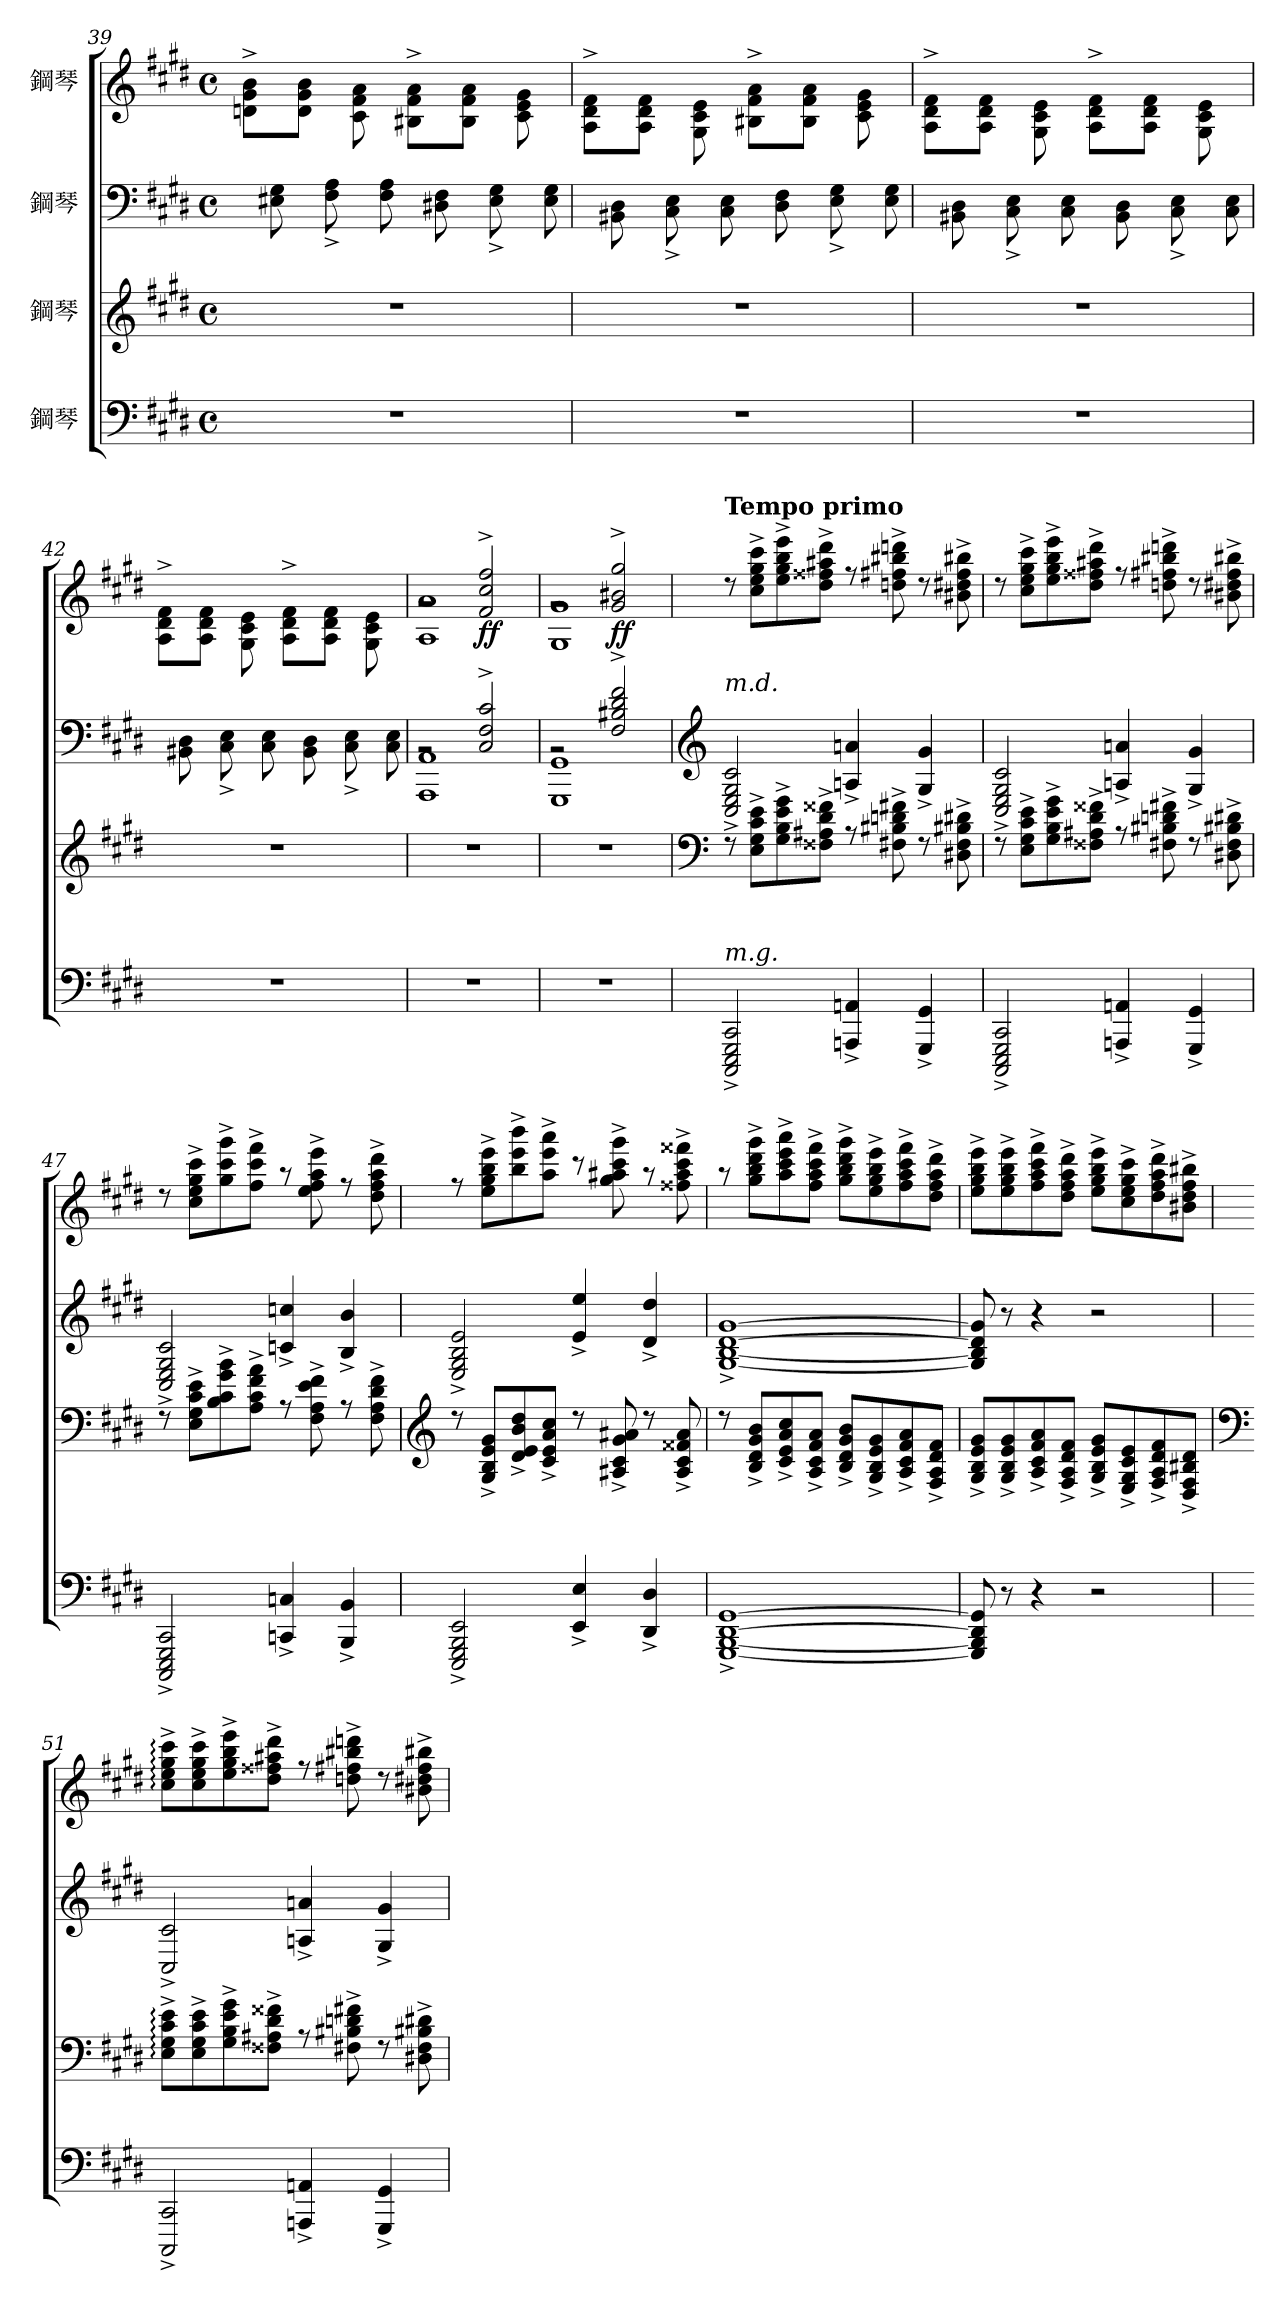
**kern	**kern	**dynam	**kern	**kern	**dynam
*part4	*part3	*part3	*part2	*part1	*part1
*staff4	*staff3	*staff3	*staff2	*staff1	*staff1
*I"鋼琴	*I"鋼琴	*	*I"鋼琴	*I"鋼琴	*
*clefF4	*clefG2	*	*clefF4	*clefG2	*
*k[f#c#g#d#]	*k[f#c#g#d#]	*	*k[f#c#g#d#]	*k[f#c#g#d#]	*
*M4/4	*M4/4	*	*M4/4	*M4/4	*
*met(c)	*met(c)	*	*met(c)	*met(c)	*
=39	=39	=39	=39	=39	=39
*	*	*	*^	*	*
*	*	*	*	*Xtuplet	*Xtuplet	*
1r	1r	.	12ryy	12ryy	12dn\^ 12g#\^ 12b\^L	.
.	.	.	12E#X/yy 12G#/yy	12E#X 12G#	12ryy	.
.	.	.	12ryy	12ryy	12d\ 12g#\ 12b\J	.
.	.	.	12F#/yy^ 12A/yy^L	12F#^ 12A^	12ryy	.
.	.	.	12ryy	12ryy	12c#\ 12f#\ 12a\	.
.	.	.	12F#/yy 12A/yyJ	12F# 12A	12ryy	.
.	.	.	12ryy	12ryy	12B#X\^ 12f#\^ 12a\^L	.
.	.	.	12D#X/yy 12F#/yy	12D#X 12F#	12ryy	.
.	.	.	12ryy	12ryy	12B#\ 12f#\ 12a\J	.
.	.	.	12E#/yy^ 12G#/yy^L	12E#^ 12G#^	12ryy	.
.	.	.	12ryy	12ryy	12c#\ 12e\ 12g#\	.
.	.	.	12E#/yy 12G#/yyJ	12E# 12G#	12ryy	.
=40	=40	=40	=40	=40	=40	=40
*	*	*	*	*	*MM178	*
1r	1r	.	12ryy	12ryy	12A\^ 12d#\^ 12f#\^L	.
.	.	.	12BB#X/yy 12D#/yy	12BB#X 12D#	12ryy	.
.	.	.	12ryy	12ryy	12A\ 12d#\ 12f#\J	.
.	.	.	12C#/yy^ 12E/yy^L	12C#^ 12E^	12ryy	.
.	.	.	12ryy	12ryy	12G#\ 12c#\ 12e\	.
.	.	.	12C#/yy 12E/yyJ	12C# 12E	12ryy	.
.	.	.	12ryy	12ryy	12B#X\^ 12f#\^ 12a\^L	.
.	.	.	12D#/yy 12F#/yy	12D# 12F#	12ryy	.
.	.	.	12ryy	12ryy	12B#\ 12f#\ 12a\J	.
.	.	.	12E/yy^ 12G#/yy^L	12E^ 12G#^	12ryy	.
.	.	.	12ryy	12ryy	12c#\ 12e\ 12g#\	.
.	.	.	12E/yy 12G#/yyJ	12E 12G#	12ryy	.
!!LO:LB:g=z
=41	=41	=41	=41	=41	=41	=41
*	*	*	*	*	*MM174	*
1r	1r	.	12ryy	12ryy	12A\^ 12d#\^ 12f#\^L	.
.	.	.	12BB#X/yy 12D#/yy	12BB#X 12D#	12ryy	.
.	.	.	12ryy	12ryy	12A\ 12d#\ 12f#\J	.
.	.	.	12C#/yy^ 12E/yy^L	12C#^ 12E^	12ryy	.
.	.	.	12ryy	12ryy	12G#\ 12c#\ 12e\	.
.	.	.	12C#/yy 12E/yyJ	12C# 12E	12ryy	.
*	*	*	*	*	*MM170	*
.	.	.	12ryy	12ryy	12A\^ 12d#\^ 12f#\^L	.
.	.	.	12BB#/yy 12D#/yy	12BB# 12D#	12ryy	.
.	.	.	12ryy	12ryy	12A\ 12d#\ 12f#\J	.
.	.	.	12C#/yy^ 12E/yy^L	12C#^ 12E^	12ryy	.
.	.	.	12ryy	12ryy	12G#\ 12c#\ 12e\	.
.	.	.	12C#/yy 12E/yyJ	12C# 12E	12ryy	.
=42	=42	=42	=42	=42	=42	=42
*	*	*	*	*	*MM166	*
1r	1r	.	12ryy	12ryy	12A\^ 12d#\^ 12f#\^L	.
.	.	.	12BB#X/yy 12D#/yy	12BB#X 12D#	12ryy	.
.	.	.	12ryy	12ryy	12A\ 12d#\ 12f#\J	.
*	*	*	*	*	*MM162	*
.	.	.	12C#/yy^ 12E/yy^L	12C#^ 12E^	12ryy	.
.	.	.	12ryy	12ryy	12G#\ 12c#\ 12e\	.
.	.	.	12C#/yy 12E/yyJ	12C# 12E	12ryy	.
*	*	*	*	*	*MM156	*
.	.	.	12ryy	12ryy	12A\^ 12d#\^ 12f#\^L	.
.	.	.	12BB#/yy 12D#/yy	12BB# 12D#	12ryy	.
.	.	.	12ryy	12ryy	12A\ 12d#\ 12f#\J	.
*	*	*	*	*	*MM148	*
.	.	.	12C#/yy^ 12E/yy^L	12C#^ 12E^	12ryy	.
*	*	*	*	*	*MM142	*
.	.	.	12ryy	12ryy	12G#\ 12c#\ 12e\	.
*	*	*	*	*	*MM112	*
.	.	.	12C#/yy 12E/yyJ	12C# 12E	12ryy	.
=43	=43	=43	=43	=43	=43	=43
*	*	*	*	*	*MM128	*
*	*	*	*	*	*^	*
!	!	!	!	!	!	!	!LO:DY:b
1r	1r	.	2rBB	1AAA 1AA	2rg	1A 1a	other-dynamics
*	*	*	*	*	*MM120	*	*
!	!	!	!	!	!	!	!LO:DY:b
.	.	.	2C#/^ 2F#/^ 2c#/^	.	2f#/^ 2cc#/^ 2ff#/^	.	ff
=44	=44	=44	=44	=44	=44	=44	=44
*	*	*	*	*	*MM118	*	*
!	!	!	!	!	!	!	!LO:DY:b
1r	1r	.	2rBB	1GGG# 1GG#	2rg	1G# 1g#	other-dynamics
*	*	*	*	*	*MM104	*	*
!	!	!	!	!	!	!	!LO:DY:b
.	.	.	2F#/^ 2B#X/^ 2d#/^ 2f#/^	.	2g#/^ 2b#X/^ 2gg#/^	.	ff
*	*	*	*v	*v	*	*	*
!!LO:PB:g=z	!!
=45	=45	=45	=45	=45	=45	=45
*	*clefF4	*	*clefG2	*	*	*
*	*	*	*	*MM40	*	*
*	*^	*	*	*	*	*
!	!	!	!	!	!LO:TX:a:B:t=Tempo primo	!	!
!	!	!	!	!	!LO:TX:b:i:t=m.d.	!	!
!	!LO:TX:b:i:t=m.g.	!	!	!	!	!	!
!	!	!	!LO:DY:b	!	!	!	!
!	!	!	!LO:DY:n=1:b	!	!	!	!LO:DY:b
!	!	!	!	!	!	!	!LO:DY:n=1:b
2CCC#/^ 2EEE/^ 2GGG#/^ 2CC#/^	8r	8CCC#/yy^^^ 8EEE/yy^^^ 8GGG#/yy^^^ 8CC#/yy^^^	fff other-dynamics	2C#/^ 2E/^ 2G#/^ 2c#/^	8r	8C#/yy^^^ 8E/yy^^^ 8G#/yy^^^ 8c#/yy^^^	fff other-dynamics
*	*	*	*	*	*MM56	*	*
.	8E\^ 8G#\^ 8c#\^ 8e\^L	4.ryy	.	.	8cc#\^ 8ee\^ 8gg#\^ 8ccc#\^L	4.ryy	.
.	8G#\^ 8B\^ 8e\^ 8g#\^	.	.	.	8ee\^ 8gg#\^ 8bb\^ 8eee\^	.	.
.	8F##X\^ 8A#X\^ 8d#\^ 8f##X\^J	.	.	.	8dd#\^ 8ff##X\^ 8aa#X\^ 8ddd#\^J	.	.
*	*	*	*	*	*MM52	*	*
4AAAn/^ 4AAn/^	8r	8AAA/yy^ 8AA/yy^	.	4An/^ 4an/^	8r	8A/yy^ 8a/yy^	.
.	8F#X\^ 8B#X\^ 8dn\^ 8f#X\^	8ryy	.	.	8ddn\^ 8ff#X\^ 8bb#X\^ 8dddn\^	8ryy	.
*	*	*	*	*	*MM46	*	*
4GGG#/^ 4GG#/^	8r	8GGG#/yy^ 8GG#/yy^	.	4G#/^ 4g#/^	8r	8G#/yy^ 8g#/yy^	.
.	8D#X\^ 8F#\^ 8B#X\^ 8d#X\^	8ryy	.	.	8b#X\^ 8dd#X\^ 8ff#\^ 8bb#X\^	8ryy	.
=46	=46	=46	=46	=46	=46	=46	=46
*	*	*	*	*	*MM40	*	*
!	!	!	!LO:DY:b	!	!	!	!LO:DY:b
2CCC#/^ 2EEE/^ 2GGG#/^ 2CC#/^	8r	8CCC#/yy^^^ 8EEE/yy^^^ 8GGG#/yy^^^ 8CC#/yy^^^	other-dynamics	2C#/^ 2E/^ 2G#/^ 2c#/^	8r	8C#/yy^^^ 8E/yy^^^ 8G#/yy^^^ 8c#/yy^^^	other-dynamics
*	*	*	*	*	*MM56	*	*
.	8E\^ 8G#\^ 8c#\^ 8e\^L	4.ryy	.	.	8cc#\^ 8ee\^ 8gg#\^ 8ccc#\^L	4.ryy	.
.	8G#\^ 8B\^ 8e\^ 8g#\^	.	.	.	8ee\^ 8gg#\^ 8bb\^ 8eee\^	.	.
.	8F##X\^ 8A#X\^ 8d#\^ 8f##X\^J	.	.	.	8dd#\^ 8ff##X\^ 8aa#X\^ 8ddd#\^J	.	.
*	*	*	*	*	*MM52	*	*
4AAAn/^ 4AAn/^	8r	8AAA/yy^ 8AA/yy^	.	4An/^ 4an/^	8r	8A/yy^ 8a/yy^	.
.	8F#X\^ 8B#X\^ 8dn\^ 8f#X\^	8ryy	.	.	8ddn\^ 8ff#X\^ 8bb#X\^ 8dddn\^	8ryy	.
*	*	*	*	*	*MM46	*	*
4GGG#/^ 4GG#/^	8r	8GGG#/yy^ 8GG#/yy^	.	4G#/^ 4g#/^	8r	8G#/yy^ 8g#/yy^	.
.	8D#X\^ 8F#\^ 8B#X\^ 8d#X\^	8ryy	.	.	8b#X\^ 8dd#X\^ 8ff#\^ 8bb#X\^	8ryy	.
=47	=47	=47	=47	=47	=47	=47	=47
*	*	*	*	*	*MM40	*	*
2CCC#/^ 2EEE/^ 2GGG#/^ 2CC#/^	8r	8CCC#/yy^^^ 8EEE/yy^^^ 8GGG#/yy^^^ 8CC#/yy^^^	.	2C#/^ 2E/^ 2G#/^ 2c#/^	8r	8C#/yy^^^ 8E/yy^^^ 8G#/yy^^^ 8c#/yy^^^	.
*	*	*	*	*	*MM56	*	*
.	8E\^ 8G#\^ 8c#\^ 8e\^L	4.ryy	.	.	8cc#\^ 8ee\^ 8gg#\^ 8ccc#\^L	4.ryy	.
.	8B\^ 8c#\^ 8g#\^ 8b\^	.	.	.	8gg#\^ 8ccc#\^ 8ggg#\^	.	.
.	8A\^ 8c#\^ 8f#\^ 8a\^J	.	.	.	8ff#\^ 8ccc#\^ 8fff#\^J	.	.
*	*	*	*	*	*MM52	*	*
4CCn/^ 4Cn/^	8r	8CCn/yy^ 8Cn/yy^	.	4cn/^ 4ccn/^	8r	8cn/yy^ 8ccn/yy^	.
.	8F#\^ 8A\^ 8e\^ 8f#\^	8ryy	.	.	8ee\^ 8ff#\^ 8aa\^ 8eee\^	8ryy	.
*	*	*	*	*	*MM46	*	*
4BBB/^ 4BB/^	8r	8BBB/yy^ 8BB/yy^	.	4B/^ 4b/^	8r	8B/yy^ 8b/yy^	.
.	8F#\^ 8A\^ 8d#\^ 8f#\^	8ryy	.	.	8dd#\^ 8ff#\^ 8aa\^ 8ddd#\^	8ryy	.
!!LO:LB:g=z	!!
=48	=48	=48	=48	=48	=48	=48	=48
*	*clefG2	*	*	*	*	*	*
*	*	*	*	*	*MM40	*	*
2EEE/^ 2GGG#/^ 2BBB/^ 2EE/^	8r	8EEE/yy^^^ 8GGG#/yy^^^ 8BBB/yy^^^ 8EE/yy^^^	.	2E/^ 2G#/^ 2B/^ 2e/^	8r	8E/yy^^^ 8G#/yy^^^ 8B/yy^^^ 8e/yy^^^	.
*	*	*	*	*	*MM56	*	*
.	8G#/^ 8B/^ 8e/^ 8g#/^L	4.ryy	.	.	8ee\^ 8gg#\^ 8bb\^ 8eee\^L	4.ryy	.
.	8d#/^ 8e/^ 8b/^ 8dd#/^	.	.	.	8bb\^ 8eee\^ 8bbb\^	.	.
.	8c#/^ 8e/^ 8a/^ 8cc#/^J	.	.	.	8aa\^ 8eee\^ 8aaa\^J	.	.
*	*	*	*	*	*MM52	*	*
4EE/^ 4E/^	8r	8EE/yy^ 8E/yy^	.	4e/^ 4ee/^	8r	8e/yy^ 8ee/yy^	.
.	8A#X/^ 8c#/^ 8g#/^ 8a#X/^	8ryy	.	.	8gg#\^ 8aa#X\^ 8ccc#\^ 8ggg#\^	8ryy	.
*	*	*	*	*	*MM46	*	*
4DD#/^ 4D#/^	8r	8DD#/yy^ 8D#/yy^	.	4d#/^ 4dd#/^	8r	8d#/yy^ 8dd#/yy^	.
.	8A#/^ 8c#/^ 8f##X/^ 8a#/^	8ryy	.	.	8ff##X\^ 8aa#\^ 8ccc#\^ 8fff##X\^	8ryy	.
=49	=49	=49	=49	=49	=49	=49	=49
*	*	*	*	*	*MM36	*	*
!	!	!	!LO:DY:b	!	!	!	!LO:DY:b
[1GGG#^ [1BBB^ [1DD#^ [1GG#^	8r	8GGG#/yy^^^ 8BBB/yy^^^ 8DD#/yy^^^ 8GG#/yy^^^	other-dynamics	[1G#^ [1B^ [1d#^ [1g#^	8r	8G#/yy^^^ 8B/yy^^^ 8d#/yy^^^ 8g#/yy^^^	other-dynamics
*	*	*	*	*	*MM46	*	*
.	8B/^ 8d#/^ 8g#/^ 8b/^L	2..ryy	.	.	8gg#\^ 8bb\^ 8ddd#\^ 8ggg#\^L	2..ryy	.
*	*	*	*	*	*MM52	*	*
.	8c#/^ 8e/^ 8a/^ 8cc#/^	.	.	.	8aa\^ 8ccc#\^ 8eee\^ 8aaa\^	.	.
*	*	*	*	*	*MM60	*	*
.	8A/^ 8c#/^ 8f#/^ 8a/^J	.	.	.	8ff#\^ 8aa\^ 8ccc#\^ 8fff#\^J	.	.
*	*	*	*	*	*MM64	*	*
.	8B/^ 8d#/^ 8g#/^ 8b/^L	.	.	.	8gg#\^ 8bb\^ 8ddd#\^ 8ggg#\^L	.	.
.	8G#/^ 8B/^ 8e/^ 8g#/^	.	.	.	8ee\^ 8gg#\^ 8bb\^ 8eee\^	.	.
.	8A/^ 8c#/^ 8f#/^ 8a/^	.	.	.	8ff#\^ 8aa\^ 8ccc#\^ 8fff#\^	.	.
.	8F#/^ 8A/^ 8d#/^ 8f#/^J	.	.	.	8dd#\^ 8ff#\^ 8aa\^ 8ddd#\^J	.	.
*	*v	*v	*	*	*v	*v	*
=50	=50	=50	=50	=50	=50
*	*	*	*	*MM52	*
8GGG#/] 8BBB/] 8DD#/] 8GG#/]	8G#/^ 8B/^ 8e/^ 8g#/^L	.	8G#/] 8B/] 8d#/] 8g#/]	8ee\^ 8gg#\^ 8bb\^ 8eee\^L	.
*	*	*	*	*MM60	*
8r	8G#/^ 8B/^ 8e/^ 8g#/^	.	8r	8ee\^ 8gg#\^ 8bb\^ 8eee\^	.
*	*	*	*	*MM64	*
4r	8A/^ 8c#/^ 8f#/^ 8a/^	.	4r	8ff#\^ 8aa\^ 8ccc#\^ 8fff#\^	.
.	8F#/^ 8A/^ 8d#/^ 8f#/^J	.	.	8dd#\^ 8ff#\^ 8aa\^ 8ddd#\^J	.
*	*	*	*	*MM60	*
2r	8G#/^ 8B/^ 8e/^ 8g#/^L	.	2r	8ee\^ 8gg#\^ 8bb\^ 8eee\^L	.
.	8E/^ 8G#/^ 8c#/^ 8e/^	.	.	8cc#\^ 8ee\^ 8gg#\^ 8ccc#\^	.
*	*	*	*	*MM52	*
.	8F#/^ 8A/^ 8d#/^ 8f#/^	.	.	8dd#\^ 8ff#\^ 8aa\^ 8ddd#\^	.
.	8D#/^ 8F#/^ 8B#X/^ 8d#/^J	.	.	8b#X\^ 8dd#\^ 8ff#\^ 8bb#X\^J	.
!!LO:LB:g=z
=51	=51	=51	=51	=51	=51
*	*clefF4	*	*	*	*
*	*	*	*	*MM32	*
*	*^	*	*	*^	*
2CCC#/^ 2CC#/^	8E\:^ 8G#\:^ 8c#\:^ 8e\:^L	8CCC#/yy^ 8CC#/yy^	.	2C#/^ 2c#/^	8cc#\:^ 8ee\:^ 8gg#\:^ 8ccc#\:^L	8C#/yy^ 8c#/yy^	.
*	*	*	*	*	*MM56	*	*
.	8E\^ 8G#\^ 8c#\^ 8e\^	4.ryy	.	.	8cc#\^ 8ee\^ 8gg#\^ 8ccc#\^	4.ryy	.
.	8G#\^ 8B\^ 8e\^ 8g#\^	.	.	.	8ee\^ 8gg#\^ 8bb\^ 8eee\^	.	.
.	8F##X\^ 8A#X\^ 8d#\^ 8f##X\^J	.	.	.	8dd#\^ 8ff##X\^ 8aa#X\^ 8ddd#\^J	.	.
*	*	*	*	*	*MM52	*	*
4AAAn/^ 4AAn/^	8r	8AAA/yy^ 8AA/yy^	.	4An/^ 4an/^	8r	8A/yy^ 8a/yy^	.
.	8F#X\^ 8B#X\^ 8dn\^ 8f#X\^	8ryy	.	.	8ddn\^ 8ff#X\^ 8bb#X\^ 8dddn\^	8ryy	.
*	*	*	*	*	*MM46	*	*
4GGG#/^ 4GG#/^	8r	8GGG#/yy^ 8GG#/yy^	.	4G#/^ 4g#/^	8r	8G#/yy^ 8g#/yy^	.
.	8D#X\^ 8F#\^ 8B#X\^ 8d#X\^	8ryy	.	.	8b#X\^ 8dd#X\^ 8ff#\^ 8bb#X\^	8ryy	.
*	*v	*v	*	*	*v	*v	*
=	=	=	=	=	=
*-	*-	*-	*-	*-	*-
